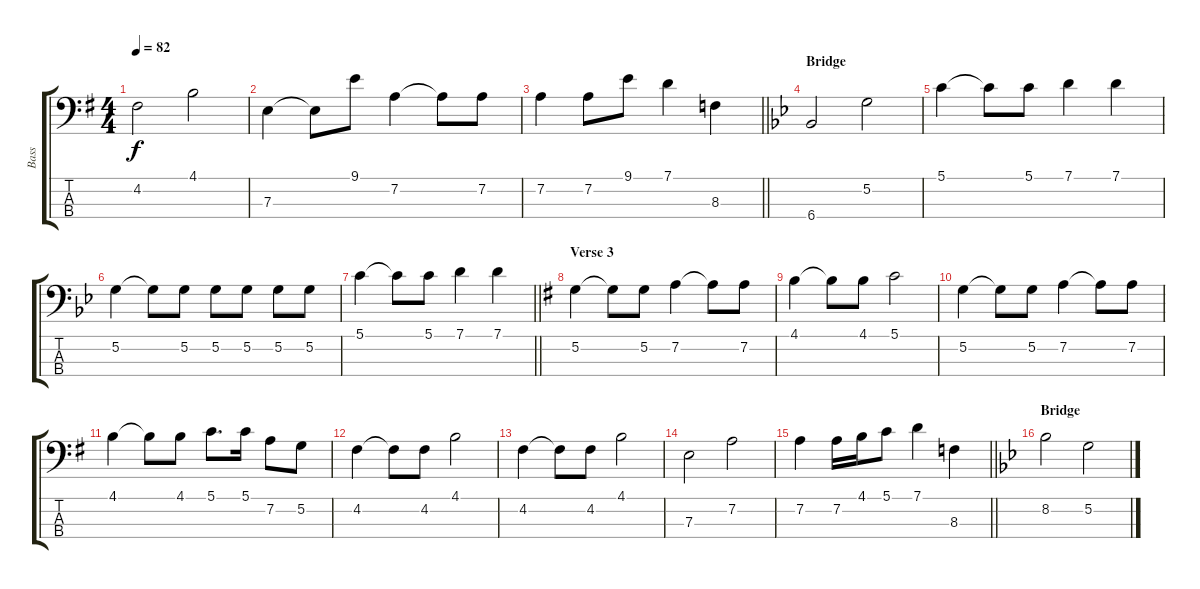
\track ("Bass" "Bass") {instrument electricbasspick}
\staff {score tabs}
\tuning (G2 D2 A1 E1) {hide}
\ts (4 4)
\tempo 82
\clef f4
\ks eminor
4.2.2{dy f} 4.1.2 |
7.3.4 7.3{t}.8 9.1.8 7.2.4 7.2{t}.8 7.2.8 |
\barLineRight lightlight
7.2.4 7.2.8 9.1.8 7.1.4 8.3.4 |
\section ("" "Bridge")
\ks bb
6.4.2 5.2.2 |
5.1.4 5.1{t}.8 5.1.8 7.1.4 7.1.4 |
5.2.4 5.2{t}.8 5.2.8 5.2.8 5.2.8 5.2.8 5.2.8 |
\barLineRight lightlight
5.1.4 5.1{t}.8 5.1.8 7.1.4 7.1.4 |
\section ("" "Verse 3")
\ks eminor
5.2.4 5.2{t}.8 5.2.8 7.2.4 7.2{t}.8 7.2.8 |
4.1.4 4.1{t}.8 4.1.8 5.1.2 |
5.2.4 5.2{t}.8 5.2.8 7.2.4 7.2{t}.8 7.2.8 |
4.1.4 4.1{t}.8 4.1.8 5.1.8{d} 5.1.16 7.2.8 5.2.8 |
4.2.4 4.2{t}.8 4.2.8 4.1.2 |
4.2.4 4.2{t}.8 4.2.8 4.1.2 |
7.3.2 7.2.2 |
\barLineRight lightlight
\ks g
7.2.4 7.2.16 4.1.16 5.1.8 7.1.4 8.3.4 |
\section ("" "Bridge")
\ks bb
8.2.2 5.2.2
